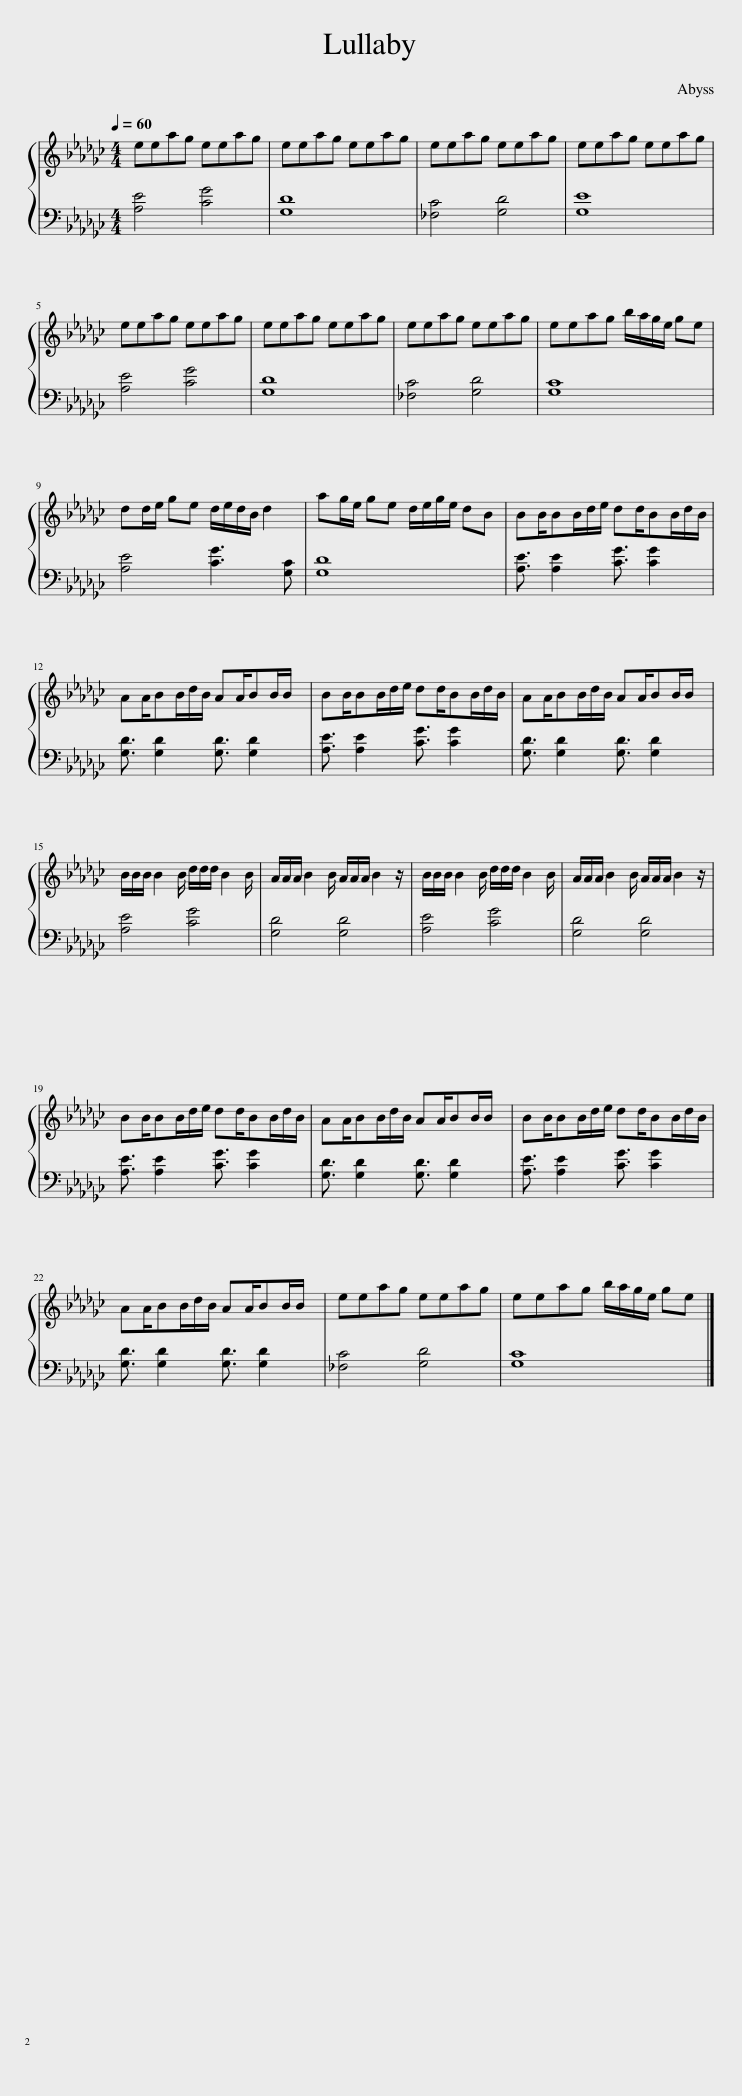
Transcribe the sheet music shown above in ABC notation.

X:1
%%score { 1 | 2 }
L:1/8
Q:1/4=60
M:4/4
I:linebreak $
K:Gb
V:1 treble
V:2 bass
V:1
 eeag eeag | eeag eeag | eeag eeag | eeag eeag |$ eeag eeag | %5
 eeag eeag | eeag eeag | eeag b/a/g/e/ ge |$ dd/e/ ge d/e/d/B/ d2 | ag/e/ ge d/e/g/e/ dB | %10
 BB/BB/d/e/ dd/BB/d/B/ |$ AA/BB/d/B/ AA/BB/B/ x/ | BB/BB/d/e/ dd/BB/d/B/ | AA/BB/d/B/ AA/BB/B/ x/ |$ B/B/B/ B2 B/ d/d/d/ B2 B/ | %15
 A/A/A/ B2 B/ A/A/A/ B2 z/ | B/B/B/ B2 B/ d/d/d/ B2 B/ | A/A/A/ B2 B/ A/A/A/ B2 z/ |$ BB/BB/d/e/ dd/BB/d/B/ | AA/BB/d/B/ AA/BB/B/ x/ | %20
 BB/BB/d/e/ dd/BB/d/B/ |$ AA/BB/d/B/ AA/BB/B/ x/ | eeag eeag | eeag b/a/g/e/ ge |] %24
V:2
 [A,E]4 [CG]4 | [G,D]8 | [_F,C]4 [G,D]4 | [G,E]8 |$ [A,E]4 [CG]4 | %5
 [G,D]8 | [_F,C]4 [G,D]4 | [G,C]8 |$ [A,E]4 [CG]3 [G,C] | [G,D]8 | %10
 [A,E]3/2 [A,E]2 x/ [CG]3/2 [CG]2 x/ |$ [G,D]3/2 [G,D]2 x/ [G,D]3/2 [G,D]2 x/ | [A,E]3/2 [A,E]2 x/ [CG]3/2 [CG]2 x/ | [G,D]3/2 [G,D]2 x/ [G,D]3/2 [G,D]2 x/ |$ [A,E]4 [CG]4 | %15
 [G,D]4 [G,D]4 | [A,E]4 [CG]4 | [G,D]4 [G,D]4 |$ [A,E]3/2 [A,E]2 x/ [CG]3/2 [CG]2 x/ | [G,D]3/2 [G,D]2 x/ [G,D]3/2 [G,D]2 x/ | %20
 [A,E]3/2 [A,E]2 x/ [CG]3/2 [CG]2 x/ |$ [G,D]3/2 [G,D]2 x/ [G,D]3/2 [G,D]2 x/ | [_F,C]4 [G,D]4 | [G,C]8 |] %24
